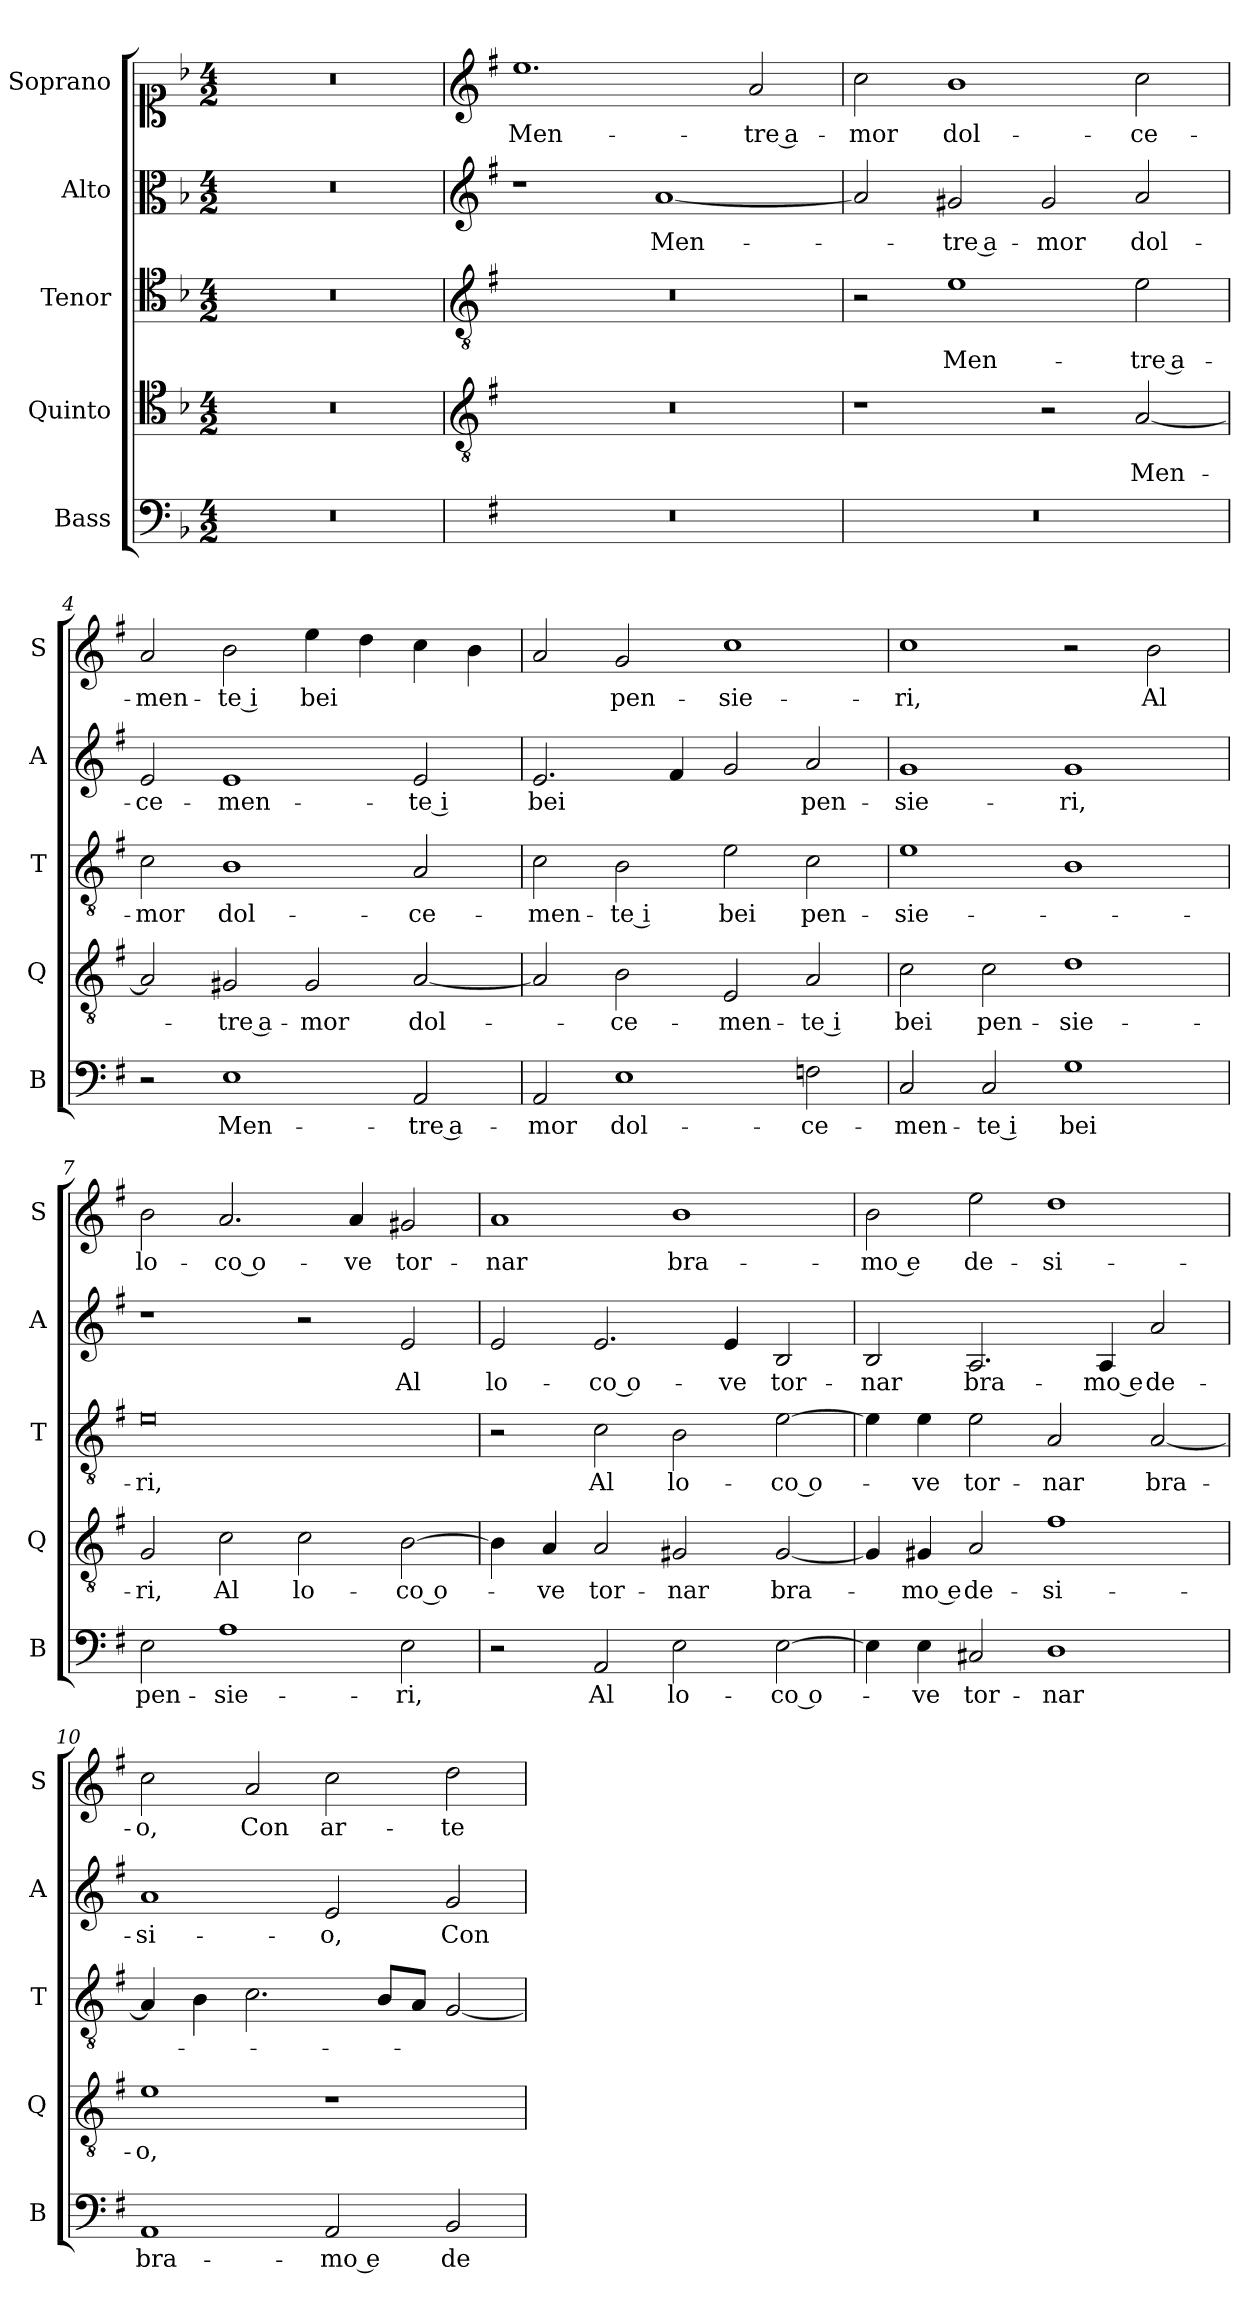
**kern	**text	**kern	**text	**kern	**text	**kern	**text	**kern	**text
*part5	*part5	*part4	*part4	*part3	*part3	*part2	*part2	*part1	*part1
*staff5	*staff5	*staff4	*staff4	*staff3	*staff3	*staff2	*staff2	*staff1	*staff1
*I"Bass	*	*I"Quinto	*	*I"Tenor	*	*I"Alto	*	*I"Soprano	*
*I'B	*	*I'Q	*	*I'T	*	*I'A	*	*I'S	*
*clefF4	*	*clefC4	*	*clefC4	*	*clefC3	*	*clefC1	*
*k[b-]	*	*k[b-]	*	*k[b-]	*	*k[b-]	*	*k[b-]	*
*F:	*	*F:	*	*F:	*	*F:	*	*F:	*
*M4/2	*	*M4/2	*	*M4/2	*	*M4/2	*	*M4/2	*
=1	=1	=1	=1	=1	=1	=1	=1	=1	=1
0r	.	0r	.	0r	.	0r	.	0r	.
=2	=2	=2	=2	=2	=2	=2	=2	=2	=2
*	*	*clefGv2	*	*clefGv2	*	*clefG2	*	*clefG2	*
*k[f#]	*	*k[f#]	*	*k[f#]	*	*k[f#]	*	*k[f#]	*
*G:	*	*G:	*	*G:	*	*G:	*	*G:	*
!	!	!	!	!	!	!	!	!	!LO:LY:b
0r	.	0r	.	0r	.	1r	.	1.ee	Men-
!	!	!	!	!	!	!	!LO:LY:b	!	!
.	.	.	.	.	.	[1a	Men-	.	.
!	!	!	!	!	!	!	!	!	!LO:LY:b
.	.	.	.	.	.	.	.	2a/	-tre a-
=3	=3	=3	=3	=3	=3	=3	=3	=3	=3
!	!	!	!	!	!	!	!	!	!LO:LY:b
0r	.	1r	.	2r	.	2a/]	.	2cc\	-mor
!	!	!	!	!	!LO:LY:b	!	!LO:LY:b	!	!LO:LY:b
.	.	.	.	1e	Men-	2g#X/	-tre a-	1b	dol-
!	!	!	!	!	!	!	!LO:LY:b	!	!
.	.	2r	.	.	.	2g#/	-mor	.	.
!	!	!	!LO:LY:b	!	!LO:LY:b	!	!LO:LY:b	!	!LO:LY:b
.	.	[2A/	Men-	2e\	-tre a-	2a/	dol-	2cc\	-ce-
=4	=4	=4	=4	=4	=4	=4	=4	=4	=4
!	!	!	!	!	!LO:LY:b	!	!LO:LY:b	!	!LO:LY:b
2r	.	2A/]	.	2c\	-mor	2e/	-ce-	2a/	-men-
!	!LO:LY:b	!	!LO:LY:b	!	!LO:LY:b	!	!LO:LY:b	!	!LO:LY:b
1E	Men-	2G#X/	-tre a-	1B	dol-	1e	-men-	2b\	-te i
!	!	!	!LO:LY:b	!	!	!	!	!	!LO:LY:b
.	.	2G#/	-mor	.	.	.	.	4ee\	bei
.	.	.	.	.	.	.	.	4dd\	.
!	!LO:LY:b	!	!LO:LY:b	!	!LO:LY:b	!	!LO:LY:b	!	!
2AA/	-tre a-	[2A/	dol-	2A/	-ce-	2e/	-te i	4cc\	.
.	.	.	.	.	.	.	.	4b\	.
!!LO:LB:g=z
=5	=5	=5	=5	=5	=5	=5	=5	=5	=5
!	!LO:LY:b	!	!	!	!LO:LY:b	!	!LO:LY:b	!	!
2AA/	-mor	2A/]	.	2c\	-men-	2.e/	bei	2a/	.
!	!LO:LY:b	!	!LO:LY:b	!	!LO:LY:b	!	!	!	!LO:LY:b
1E	dol-	2B\	-ce-	2B\	-te i	.	.	2g/	pen-
.	.	.	.	.	.	4f#/	.	.	.
!	!	!	!LO:LY:b	!	!LO:LY:b	!	!	!	!LO:LY:b
.	.	2E/	-men-	2e\	bei	2g/	.	1cc	-sie-
!	!LO:LY:b	!	!LO:LY:b	!	!LO:LY:b	!	!LO:LY:b	!	!
2Fn\	-ce-	2A/	-te i	2c\	pen-	2a/	pen-	.	.
=6	=6	=6	=6	=6	=6	=6	=6	=6	=6
!	!LO:LY:b	!	!LO:LY:b	!	!LO:LY:b	!	!LO:LY:b	!	!LO:LY:b
2C/	-men-	2c\	bei	1e	-sie-	1g	-sie-	1cc	-ri,
!	!LO:LY:b	!	!LO:LY:b	!	!	!	!	!	!
2C/	-te i	2c\	pen-	.	.	.	.	.	.
!	!LO:LY:b	!	!LO:LY:b	!	!	!	!LO:LY:b	!	!
1G	bei	1d	-sie-	1B	.	1g	-ri,	2r	.
!	!	!	!	!	!	!	!	!	!LO:LY:b
.	.	.	.	.	.	.	.	2b\	Al
=7	=7	=7	=7	=7	=7	=7	=7	=7	=7
!	!LO:LY:b	!	!LO:LY:b	!	!LO:LY:b	!	!	!	!LO:LY:b
2E\	pen-	2G/	-ri,	0e	-ri,	1r	.	2b\	lo-
!	!LO:LY:b	!	!LO:LY:b	!	!	!	!	!	!LO:LY:b
1A	-sie-	2c\	Al	.	.	.	.	2.a/	-co o-
!	!	!	!LO:LY:b	!	!	!	!	!	!
.	.	2c\	lo-	.	.	2r	.	.	.
!	!	!	!	!	!	!	!	!	!LO:LY:b
.	.	.	.	.	.	.	.	4a/	-ve
!	!LO:LY:b	!	!LO:LY:b	!	!	!	!LO:LY:b	!	!LO:LY:b
2E\	-ri,	[2B\	-co o-	.	.	2e/	Al	2g#X/	tor-
=8	=8	=8	=8	=8	=8	=8	=8	=8	=8
!	!	!	!	!	!	!	!LO:LY:b	!	!LO:LY:b
2r	.	4B\]	.	2r	.	2e/	lo-	1a	-nar
!	!	!	!LO:LY:b	!	!	!	!	!	!
.	.	4A/	-ve	.	.	.	.	.	.
!	!LO:LY:b	!	!LO:LY:b	!	!LO:LY:b	!	!LO:LY:b	!	!
2AA/	Al	2A/	tor-	2c\	Al	2.e/	-co o-	.	.
!	!LO:LY:b	!	!LO:LY:b	!	!LO:LY:b	!	!	!	!LO:LY:b
2E\	lo-	2G#X/	-nar	2B\	lo-	.	.	1b	bra-
!	!	!	!	!	!	!	!LO:LY:b	!	!
.	.	.	.	.	.	4e/	-ve	.	.
!	!LO:LY:b	!	!LO:LY:b	!	!LO:LY:b	!	!LO:LY:b	!	!
[2E\	-co o-	[2G#/	bra-	[2e\	-co o-	2B/	tor-	.	.
!!LO:PB:g=z
=9	=9	=9	=9	=9	=9	=9	=9	=9	=9
!	!	!	!	!	!	!	!LO:LY:b	!	!LO:LY:b
4E\]	.	4G#/]	.	4e\]	.	2B/	-nar	2b\	-mo e
!	!LO:LY:b	!	!LO:LY:b	!	!LO:LY:b	!	!	!	!
4E\	-ve	4G#X/	-mo e	4e\	-ve	.	.	.	.
!	!LO:LY:b	!	!LO:LY:b	!	!LO:LY:b	!	!LO:LY:b	!	!LO:LY:b
2C#X/	tor-	2A/	de-	2e\	tor-	2.A/	bra-	2ee\	de-
!	!LO:LY:b	!	!LO:LY:b	!	!LO:LY:b	!	!	!	!LO:LY:b
1D	-nar	1f#	-si-	2A/	-nar	.	.	1dd	-si-
!	!	!	!	!	!	!	!LO:LY:b	!	!
.	.	.	.	.	.	4A/	-mo e	.	.
!	!	!	!	!	!LO:LY:b	!	!LO:LY:b	!	!
.	.	.	.	[2A/	bra-	2a/	de-	.	.
=10	=10	=10	=10	=10	=10	=10	=10	=10	=10
!	!LO:LY:b	!	!LO:LY:b	!	!	!	!LO:LY:b	!	!LO:LY:b
1AA	bra-	1e	-o,	4A/]	.	1a	-si-	2cc\	-o,
.	.	.	.	4B\	.	.	.	.	.
!	!	!	!	!	!	!	!	!	!LO:LY:b
.	.	.	.	2.c\	.	.	.	2a/	Con
!	!LO:LY:b	!	!	!	!	!	!LO:LY:b	!	!LO:LY:b
2AA/	-mo e	1r	.	.	.	2e/	-o,	2cc\	ar-
.	.	.	.	8B/L	.	.	.	.	.
.	.	.	.	8A/J	.	.	.	.	.
!	!LO:LY:b	!	!	!	!	!	!LO:LY:b	!	!LO:LY:b
2BB/	de-	.	.	[2G/	.	2g/	Con	2dd\	-te
=	=	=	=	=	=	=	=	=	=
*-	*-	*-	*-	*-	*-	*-	*-	*-	*-
